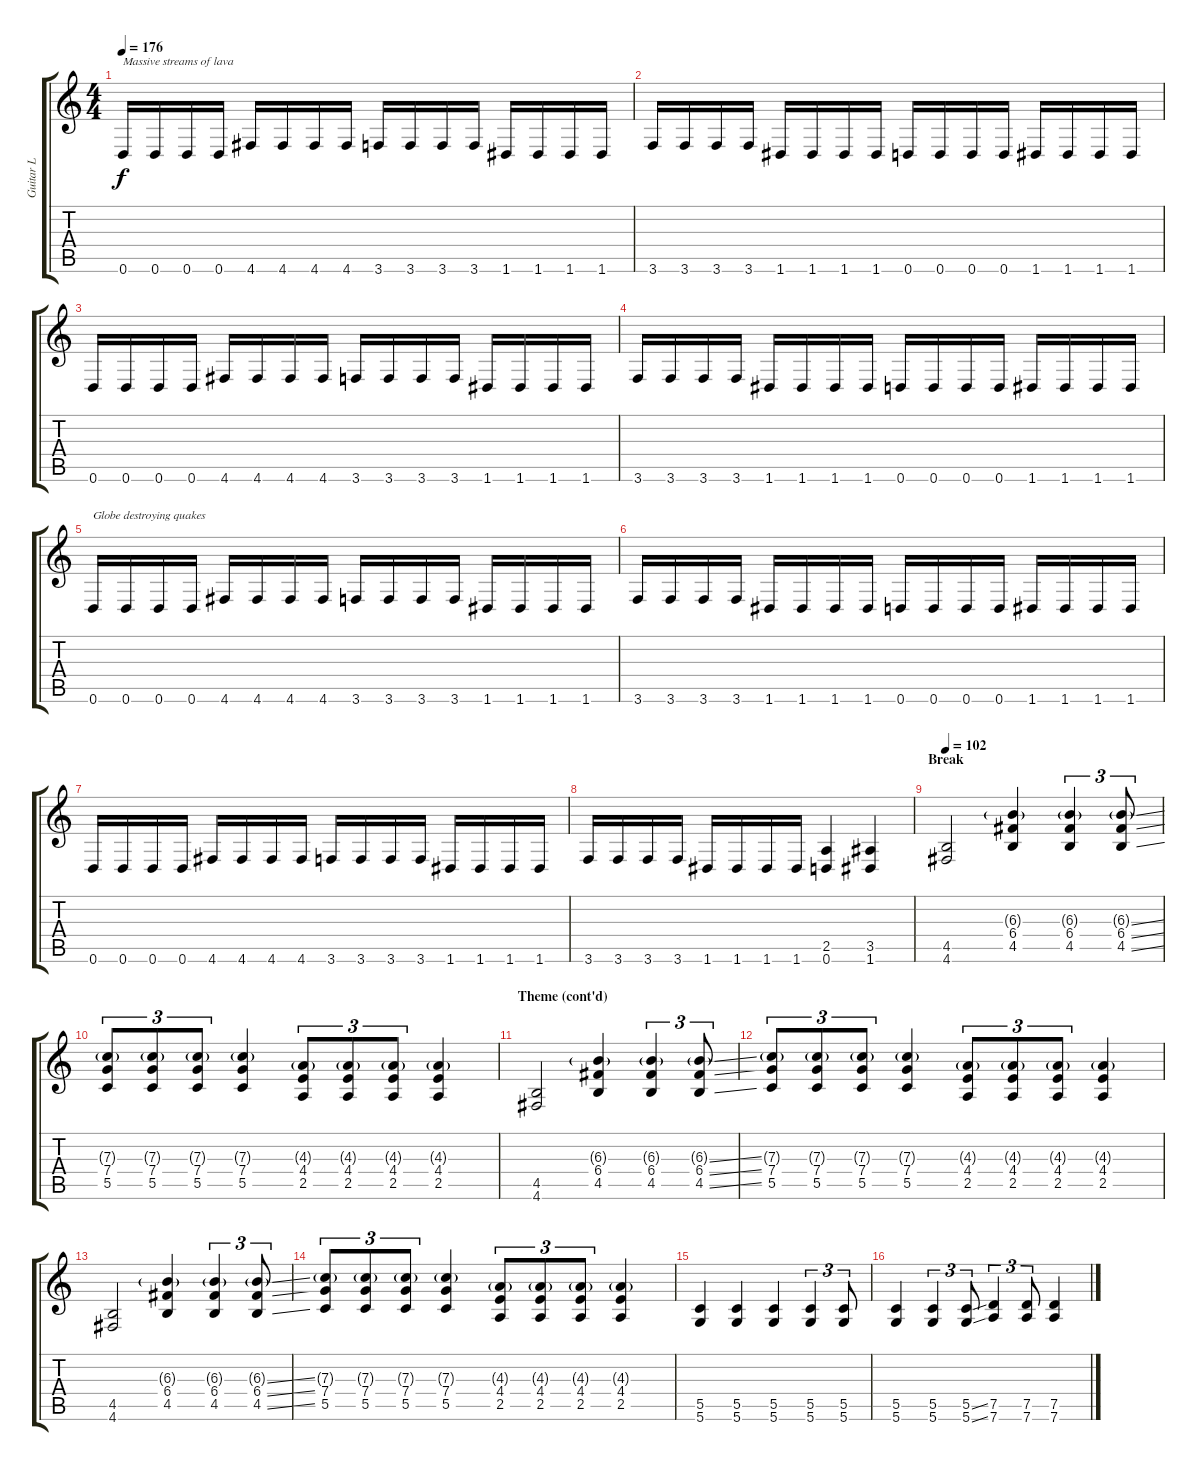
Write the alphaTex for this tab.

\track ("Guitar L" "Guitar L") {instrument distortionguitar}
\staff {score tabs}
\tuning (D4 A3 F3 C3 G2 D2) {hide}
\ts (4 4)
\tempo 176
\clef g2
\ks c
0.6.16{txt "Massive streams of lava" dy f} 0.6.16 0.6.16 0.6.16 4.6.16 4.6.16 4.6.16 4.6.16 3.6.16 3.6.16 3.6.16 3.6.16 1.6.16 1.6.16 1.6.16 1.6.16 |
3.6.16 3.6.16 3.6.16 3.6.16 1.6.16 1.6.16 1.6.16 1.6.16 0.6.16 0.6.16 0.6.16 0.6.16 1.6.16 1.6.16 1.6.16 1.6.16 |
0.6.16 0.6.16 0.6.16 0.6.16 4.6.16 4.6.16 4.6.16 4.6.16 3.6.16 3.6.16 3.6.16 3.6.16 1.6.16 1.6.16 1.6.16 1.6.16 |
3.6.16 3.6.16 3.6.16 3.6.16 1.6.16 1.6.16 1.6.16 1.6.16 0.6.16 0.6.16 0.6.16 0.6.16 1.6.16 1.6.16 1.6.16 1.6.16 |
0.6.16{txt "Globe destroying quakes"} 0.6.16 0.6.16 0.6.16 4.6.16 4.6.16 4.6.16 4.6.16 3.6.16 3.6.16 3.6.16 3.6.16 1.6.16 1.6.16 1.6.16 1.6.16 |
3.6.16 3.6.16 3.6.16 3.6.16 1.6.16 1.6.16 1.6.16 1.6.16 0.6.16 0.6.16 0.6.16 0.6.16 1.6.16 1.6.16 1.6.16 1.6.16 |
0.6.16 0.6.16 0.6.16 0.6.16 4.6.16 4.6.16 4.6.16 4.6.16 3.6.16 3.6.16 3.6.16 3.6.16 1.6.16 1.6.16 1.6.16 1.6.16 |
3.6.16 3.6.16 3.6.16 3.6.16 1.6.16 1.6.16 1.6.16 1.6.16 (2.5 0.6).4 (3.5 1.6).4 |
\section ("" "Break")
\tempo 102
(4.5 4.6).2 (6.3{g} 6.4 4.5).4 (6.3{g} 6.4 4.5).4{tu (3 2)} (6.3{ss g} 6.4{ss} 4.5{ss}).8{tu (3 2)} |
(7.3{g} 7.4 5.5).8{tu (3 2)} (7.3{g} 7.4 5.5).8{tu (3 2)} (7.3{g} 7.4 5.5).8{tu (3 2)} (7.3{g} 7.4 5.5).4 (4.3{g} 4.4 2.5).8{tu (3 2)} (4.3{g} 4.4 2.5).8{tu (3 2)} (4.3{g} 4.4 2.5).8{tu (3 2)} (4.3{g} 4.4 2.5).4 |
\section ("" "Theme (cont'd)")
(4.5 4.6).2 (6.3{g} 6.4 4.5).4 (6.3{g} 6.4 4.5).4{tu (3 2)} (6.3{ss g} 6.4{ss} 4.5{ss}).8{tu (3 2)} |
(7.3{g} 7.4 5.5).8{tu (3 2)} (7.3{g} 7.4 5.5).8{tu (3 2)} (7.3{g} 7.4 5.5).8{tu (3 2)} (7.3{g} 7.4 5.5).4 (4.3{g} 4.4 2.5).8{tu (3 2)} (4.3{g} 4.4 2.5).8{tu (3 2)} (4.3{g} 4.4 2.5).8{tu (3 2)} (4.3{g} 4.4 2.5).4 |
(4.5 4.6).2 (6.3{g} 6.4 4.5).4 (6.3{g} 6.4 4.5).4{tu (3 2)} (6.3{ss g} 6.4{ss} 4.5{ss}).8{tu (3 2)} |
(7.3{g} 7.4 5.5).8{tu (3 2)} (7.3{g} 7.4 5.5).8{tu (3 2)} (7.3{g} 7.4 5.5).8{tu (3 2)} (7.3{g} 7.4 5.5).4 (4.3{g} 4.4 2.5).8{tu (3 2)} (4.3{g} 4.4 2.5).8{tu (3 2)} (4.3{g} 4.4 2.5).8{tu (3 2)} (4.3{g} 4.4 2.5).4 |
(5.5 5.6).4 (5.5 5.6).4 (5.5 5.6).4 (5.5 5.6).4{tu (3 2)} (5.5 5.6).8{tu (3 2)} |
(5.5 5.6).4 (5.5 5.6).4{tu (3 2)} (5.5{ss} 5.6{ss}).8{tu (3 2)} (7.5 7.6).4{tu (3 2)} (7.5 7.6).8{tu (3 2)} (7.5 7.6).4
